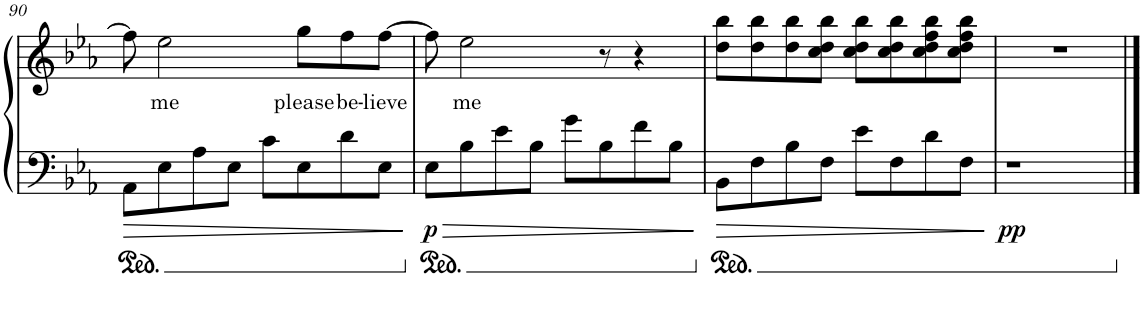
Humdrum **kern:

**kern	**kern	**text	**dynam
*part1	*part1	*part1	*part1
*staff2	*staff1	*staff1	*staff1/2
*I"Piano	*	*	*
*I'Pno.	*	*	*
!!LO:PB:g=z
*clefF4	*clefG2	*	*
*k[b-e-a-]	*k[b-e-a-]	*	*
*M4/4	*M4/4	*	*
=90	=90	=90	=90
8AA-\L	8ff\]	.	.
!	!	!LO:LY:b	!
8E-\	2ee-\	me	.
8A-\	.	.	.
8E-\J	.	.	.
8c\L	.	.	.
!	!	!LO:LY:b	!
8E-\	8gg\L	please	.
!	!	!LO:LY:b	!
8d\	8ff\	be-	.
!	!	!LO:LY:b	!
8E-\J	[8ff\J	-lieve	.
=91	=91	=91	=91
!	!	!	!LO:DY:b=2
8E-\L	8ff\]	.	p
!	!	!LO:LY:b	!
8B-\	2ee-\	me	.
8e-\	.	.	.
8B-\J	.	.	.
8g\L	.	.	.
8B-\	8r	.	.
8f\	4r	.	.
8B-\J	.	.	.
=92	=92	=92	=92
8BB-\L	8dd\ 8bb-\L	.	.
8F\	8dd\ 8bb-\	.	.
8B-\	8dd\ 8bb-\	.	.
8F\J	8cc\ 8dd\ 8bb-\J	.	.
8e-\L	8cc\ 8dd\ 8bb-\L	.	.
8F\	8cc\ 8dd\ 8bb-\	.	.
8d\	8cc\ 8dd\ 8ff\ 8bb-\	.	.
8F\J	8cc\ 8dd\ 8ff\ 8bb-\J	.	.
=93	=93	=93	=93
!	!	!	!LO:DY:b=2
1r	1r	.	pp
==	==	==	==
*-	*-	*-	*-
